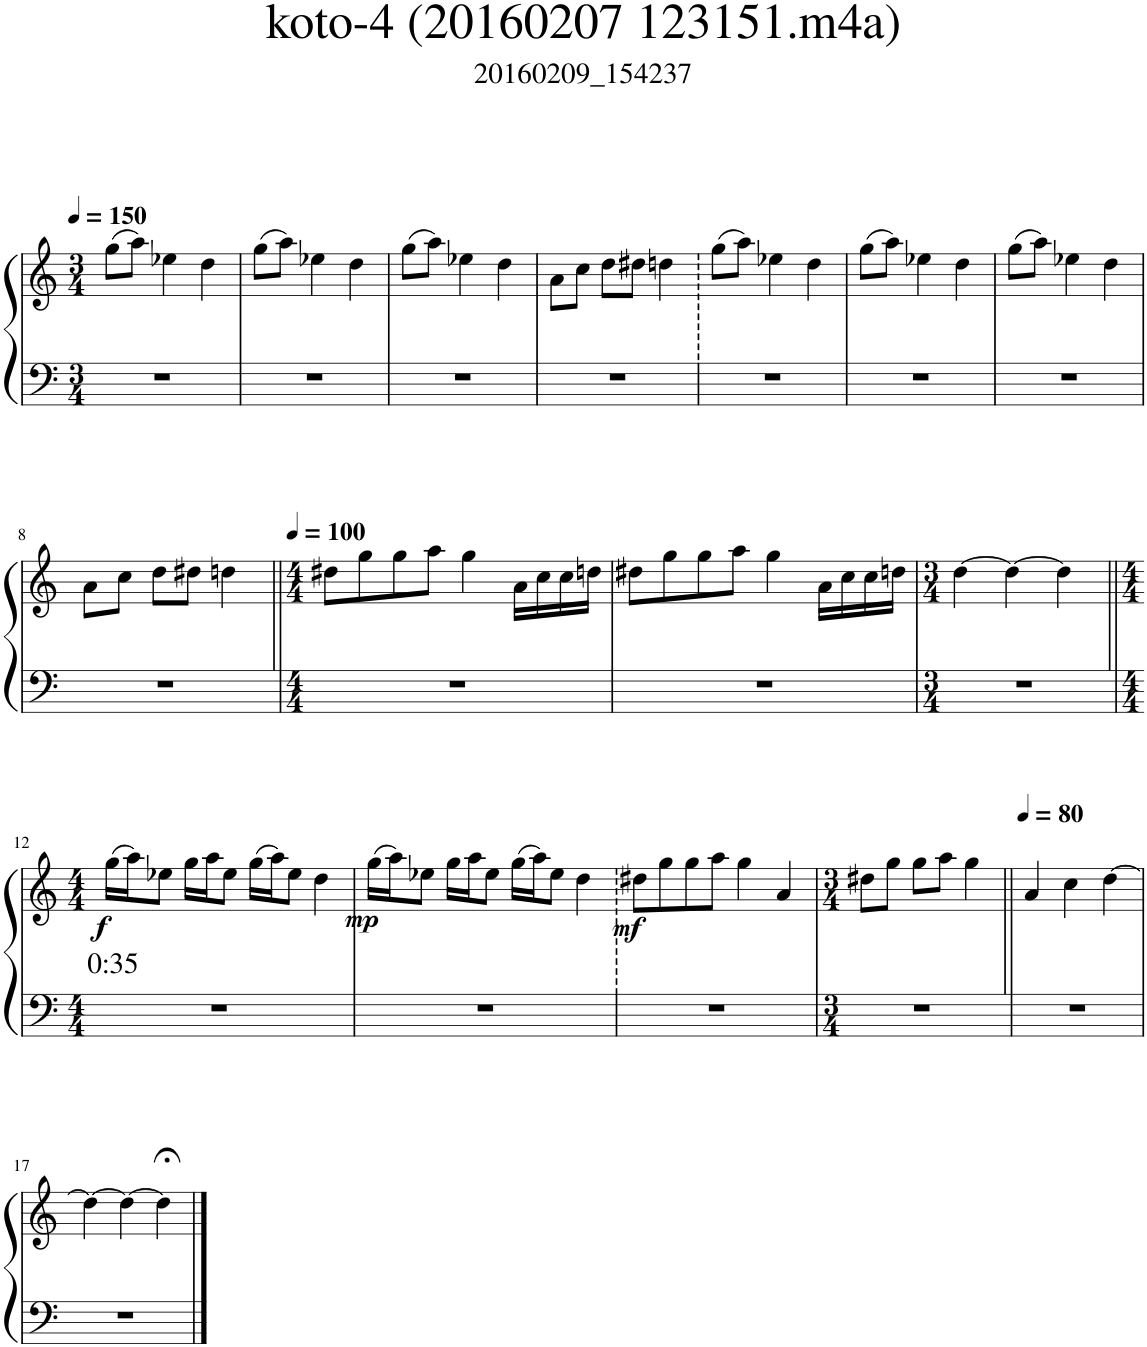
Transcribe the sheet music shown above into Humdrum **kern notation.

**kern	**kern	**text	**dynam
*part1	*part1	*part1	*part1
*staff2	*staff1	*staff1	*staff1/2
*I"ハープ	*	*	*
*clefF4	*clefG2	*	*
*k[]	*k[]	*	*
*M3/4	*M3/4	*	*
*MM150	*MM150	*	*
=1	=1	=1	=1
2.r	(8gg\L	.	.
.	8aa\J)	.	.
.	4ee-X\	.	.
.	4dd\	.	.
=2	=2	=2	=2
2.r	(8gg\L	.	.
.	8aa\J)	.	.
.	4ee-X\	.	.
.	4dd\	.	.
=3	=3	=3	=3
2.r	(8gg\L	.	.
.	8aa\J)	.	.
.	4ee-X\	.	.
.	4dd\	.	.
=4	=4	=4	=4
2.r	8a\L	.	.
.	8cc\J	.	.
.	8dd\L	.	.
.	8dd#X\J	.	.
.	4ddn\	.	.
=5	=5	=5	=5
2.r	(8gg\L	.	.
.	8aa\J)	.	.
.	4ee-X\	.	.
.	4dd\	.	.
=6	=6	=6	=6
2.r	(8gg\L	.	.
.	8aa\J)	.	.
.	4ee-X\	.	.
.	4dd\	.	.
=7	=7	=7	=7
2.r	(8gg\L	.	.
.	8aa\J)	.	.
.	4ee-X\	.	.
.	4dd\	.	.
!!LO:LB:g=z
=8	=8	=8	=8
2.r	8a\L	.	.
.	8cc\J	.	.
.	8dd\L	.	.
.	8dd#X\J	.	.
.	4ddn\	.	.
=9||	=9||	=9||	=9||
*M4/4	*M4/4	*	*
*	*MM100	*	*
1r	8dd#X\L	.	.
.	8gg\	.	.
.	8gg\	.	.
.	8aa\J	.	.
.	4gg\	.	.
.	16a\LL	.	.
.	16cc\	.	.
.	16cc\	.	.
.	16ddn\JJ	.	.
=10	=10	=10	=10
1r	8dd#X\L	.	.
.	8gg\	.	.
.	8gg\	.	.
.	8aa\J	.	.
.	4gg\	.	.
.	16a\LL	.	.
.	16cc\	.	.
.	16cc\	.	.
.	16ddn\JJ	.	.
=11	=11	=11	=11
*M3/4	*M3/4	*	*
2.r	[4dd\	.	.
.	4dd\_	.	.
.	4dd\]	.	.
!!LO:LB:g=z
=12||	=12||	=12||	=12||
*M4/4	*M4/4	*	*
!	!	!LO:LY:b	!LO:DY:b
1r	(16gg\LL	0:35	f
.	16aa\J)	.	.
.	8ee-X\J	.	.
.	16gg\LL	.	.
.	16aa\J	.	.
.	8ee-\J	.	.
.	(16gg\LL	.	.
.	16aa\J)	.	.
.	8ee-\J	.	.
.	4dd\	.	.
=13	=13	=13	=13
!	!	!	!LO:DY:b
1r	(16gg\LL	.	mp
.	16aa\J)	.	.
.	8ee-X\J	.	.
.	16gg\LL	.	.
.	16aa\J	.	.
.	8ee-\J	.	.
.	(16gg\LL	.	.
.	16aa\J)	.	.
.	8ee-\J	.	.
.	4dd\	.	.
=14	=14	=14	=14
!	!	!	!LO:DY:b
1r	8dd#X\L	.	mf
.	8gg\	.	.
.	8gg\	.	.
.	8aa\J	.	.
.	4gg\	.	.
.	4a/	.	.
=15	=15	=15	=15
*M3/4	*M3/4	*	*
2.r	8dd#X\L	.	.
.	8gg\J	.	.
.	8gg\L	.	.
.	8aa\J	.	.
.	4gg\	.	.
=16||	=16||	=16||	=16||
*	*MM80	*	*
2.r	4a/	.	.
.	4cc\	.	.
.	[4dd\	.	.
!!LO:LB:g=z
=17	=17	=17	=17
2.r	4dd\_	.	.
.	4dd\_	.	.
.	4dd;<\]	.	.
==	==	==	==
*-	*-	*-	*-
